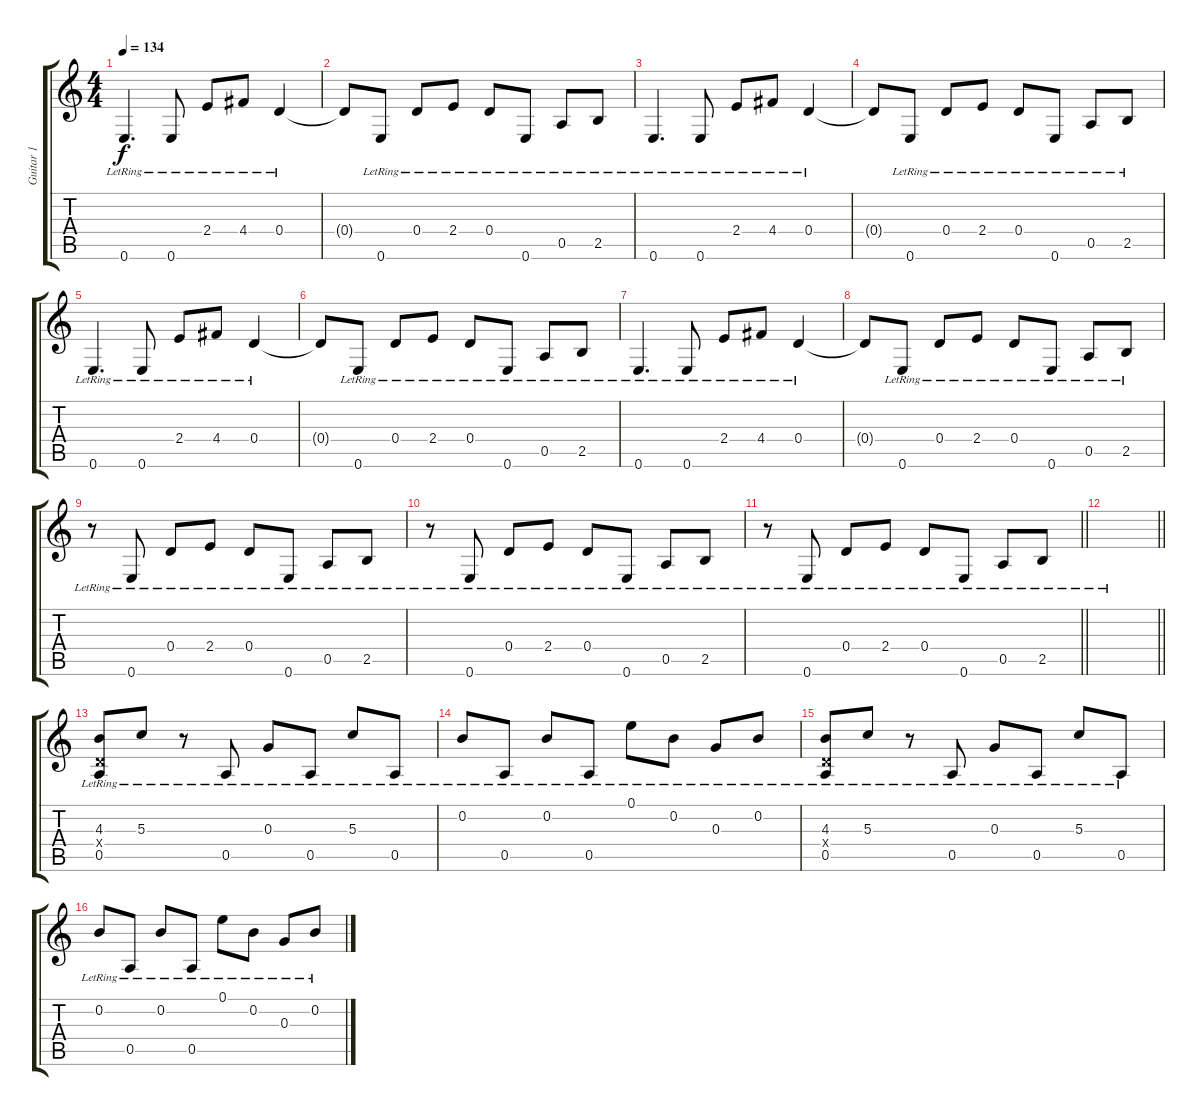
\track ("Guitar 1" "Guitar 1") {instrument acousticguitarsteel}
\staff {score tabs}
\tuning (E4 B3 G3 D3 A2 E2) {hide}
\ts (4 4)
\tempo 134
\clef g2
\ks c
0.6{lr}.4{d dy f} 0.6{lr}.8 2.4{lr}.8 4.4{lr}.8 0.4{lr}.4 |
0.4{t}.8 0.6{lr}.8 0.4{lr}.8 2.4{lr}.8 0.4{lr}.8 0.6{lr}.8 0.5{lr}.8 2.5{lr}.8 |
0.6{lr}.4{d} 0.6{lr}.8 2.4{lr}.8 4.4{lr}.8 0.4{lr}.4 |
0.4{t}.8 0.6{lr}.8 0.4{lr}.8 2.4{lr}.8 0.4{lr}.8 0.6{lr}.8 0.5{lr}.8 2.5{lr}.8 |
0.6{lr}.4{d} 0.6{lr}.8 2.4{lr}.8 4.4{lr}.8 0.4{lr}.4 |
0.4{t}.8 0.6{lr}.8 0.4{lr}.8 2.4{lr}.8 0.4{lr}.8 0.6{lr}.8 0.5{lr}.8 2.5{lr}.8 |
0.6{lr}.4{d} 0.6{lr}.8 2.4{lr}.8 4.4{lr}.8 0.4{lr}.4 |
0.4{t}.8 0.6{lr}.8 0.4{lr}.8 2.4{lr}.8 0.4{lr}.8 0.6{lr}.8 0.5{lr}.8 2.5{lr}.8 |
r.8 0.6{lr}.8 0.4{lr}.8 2.4{lr}.8 0.4{lr}.8 0.6{lr}.8 0.5{lr}.8 2.5{lr}.8 |
r.8 0.6{lr}.8 0.4{lr}.8 2.4{lr}.8 0.4{lr}.8 0.6{lr}.8 0.5{lr}.8 2.5{lr}.8 |
\barLineRight lightlight
r.8 0.6{lr}.8 0.4{lr}.8 2.4{lr}.8 0.4{lr}.8 0.6{lr}.8 0.5{lr}.8 2.5{lr}.8 |
\barLineRight lightlight
|
(4.3{lr} 0.4{x} 0.5{lr}).8 5.3{lr}.8 r.8 0.5{lr}.8 0.3{lr}.8 0.5{lr}.8 5.3{lr}.8 0.5{lr}.8 |
0.2{lr}.8 0.5{lr}.8 0.2{lr}.8 0.5{lr}.8 0.1{lr}.8 0.2{lr}.8 0.3{lr}.8 0.2{lr}.8 |
(4.3{lr} 0.4{x} 0.5{lr}).8 5.3{lr}.8 r.8 0.5{lr}.8 0.3{lr}.8 0.5{lr}.8 5.3{lr}.8 0.5{lr}.8 |
0.2{lr}.8 0.5{lr}.8 0.2{lr}.8 0.5{lr}.8 0.1{lr}.8 0.2{lr}.8 0.3{lr}.8 0.2{lr}.8
